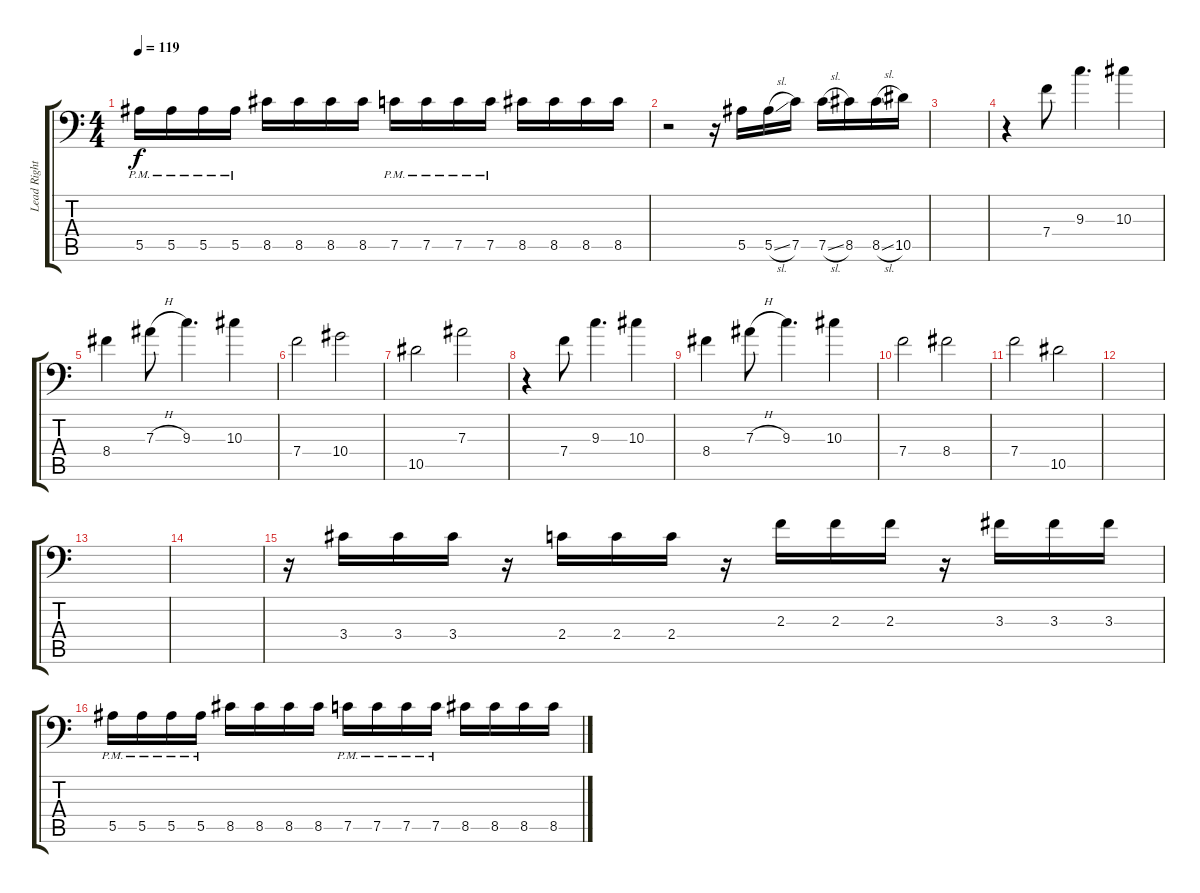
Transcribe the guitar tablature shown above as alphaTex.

\track ("Lead Right 1" "Lead Right") {instrument distortionguitar}
\staff {score tabs}
\tuning (C4 G3 Eb3 Bb2 F2 Bb1) {hide}
\ts (4 4)
\tempo 119
\clef f4
\ks c
5.5{pm}.16{dy f} 5.5{pm}.16 5.5{pm}.16 5.5{pm}.16 8.5.16 8.5.16 8.5.16 8.5.16 7.5{pm}.16 7.5{pm}.16 7.5{pm}.16 7.5{pm}.16 8.5.16 8.5.16 8.5.16 8.5.16 |
r.2 r.16 5.5.16 5.5{sl}.16 7.5.16 7.5{sl}.16 8.5.16 8.5{sl}.16 10.5.16 |
|
r.4 7.4.8 9.3.4{d} 10.3.4 |
8.4.4 7.3{h}.8 9.3.4{d} 10.3.4 |
7.4.2 10.4.2 |
10.5.2 7.3.2 |
r.4 7.4.8 9.3.4{d} 10.3.4 |
8.4.4 7.3{h}.8 9.3.4{d} 10.3.4 |
7.4.2 8.4.2 |
7.4.2 10.5.2 |
|
|
|
r.16 3.4.16 3.4.16 3.4.16 r.16 2.4.16 2.4.16 2.4.16 r.16 2.3.16 2.3.16 2.3.16 r.16 3.3.16 3.3.16 3.3.16 |
5.5{pm}.16 5.5{pm}.16 5.5{pm}.16 5.5{pm}.16 8.5.16 8.5.16 8.5.16 8.5.16 7.5{pm}.16 7.5{pm}.16 7.5{pm}.16 7.5{pm}.16 8.5.16 8.5.16 8.5.16 8.5.16
